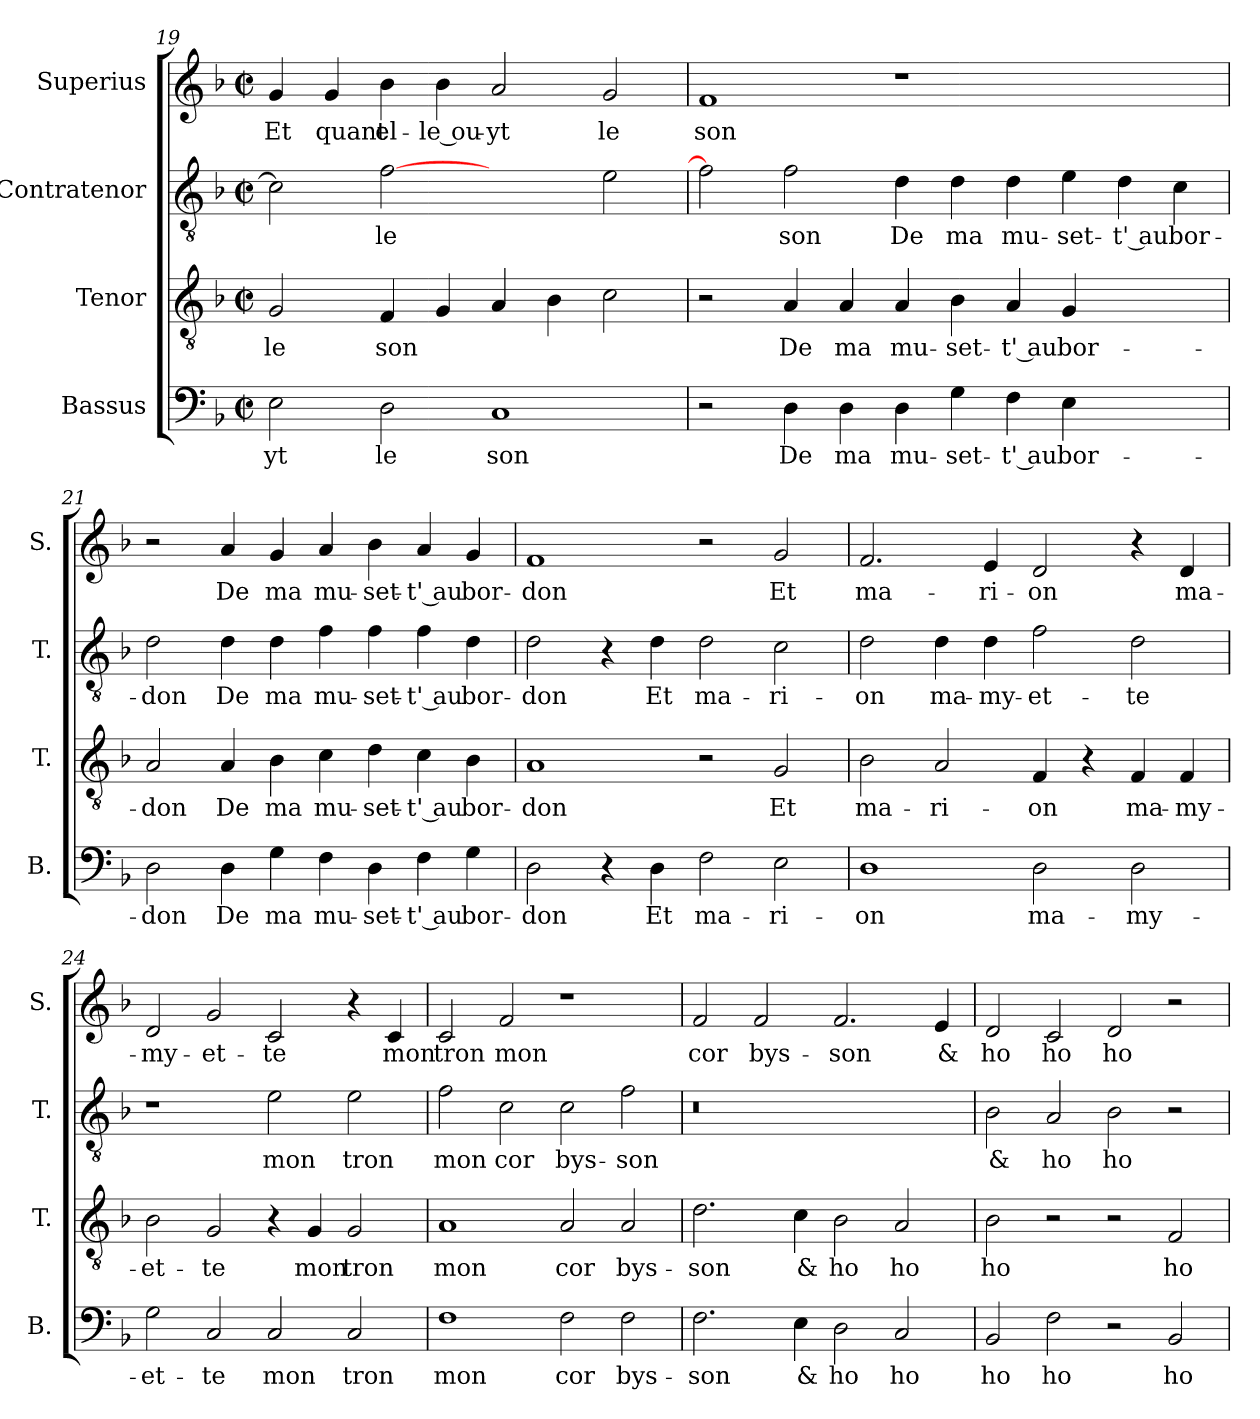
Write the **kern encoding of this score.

**kern	**text	**kern	**text	**kern	**text	**kern	**text
*part4	*part4	*part3	*part3	*part2	*part2	*part1	*part1
*staff4	*staff4	*staff3	*staff3	*staff2	*staff2	*staff1	*staff1
*I"Bassus	*	*I"Tenor	*	*I"Contratenor	*	*I"Superius	*
*I'B.	*	*I'T.	*	*I'T.	*	*I'S.	*
*clefF4	*	*clefGv2	*	*clefGv2	*	*clefG2	*
*k[b-]	*	*k[b-]	*	*k[b-]	*	*k[b-]	*
*F:	*	*F:	*	*F:	*	*F:	*
*M2/2	*	*M2/2	*	*M2/2	*	*M2/2	*
*met(c|)	*	*met(c|)	*	*met(c|)	*	*met(c|)	*
=19	=19	=19	=19	=19	=19	=19	=19
2E\	-yt	2G/	le	2c\]	.	4g/	Et
.	.	.	.	.	.	4g/	quant
2D\	le	4F/	son	[2f\	le	4b-\	el-
.	.	4G/	.	.	.	4b-\	-le ou-
1C/	son	4A/	.	2ryy	.	2a/	-yt
.	.	4B-\	.	.	.	.	.
.	.	2c\	.	2e\	.	2g/	le
=20	=20	=20	=20	=20	=20	=20	=20
2r	.	2r	.	2f\]	.	1f/	son
4D\	De	4A/	De	2f\	son	.	.
4D\	ma	4A/	ma	.	.	.	.
4D\	mu-	4A/	mu-	4d\	De	1r	.
4G\	-set-	4B-\	-set-	4d\	ma	.	.
4F\	-t' au	4A/	-t' au	4d\	mu-	.	.
4E\	bor-	4G/	bor-	4e\	-set-	.	.
2ryy	.	2ryy	.	4d\	-t' au	2ryy	.
.	.	.	.	4c\	bor-	.	.
!!LO:LB:g=z
=21	=21	=21	=21	=21	=21	=21	=21
2D\	-don	2A/	-don	2d\	-don	2r	.
4D\	De	4A/	De	4d\	De	4a/	De
4G\	ma	4B-\	ma	4d\	ma	4g/	ma
4F\	mu-	4c\	mu-	4f\	mu-	4a/	mu-
4D\	-set-	4d\	-set-	4f\	-set-	4b-\	-set-
4F\	-t' au	4c\	-t' au	4f\	-t' au	4a/	-t' au
4G\	bor-	4B-\	bor-	4d\	bor-	4g/	bor-
=22	=22	=22	=22	=22	=22	=22	=22
2D\	-don	1A/	-don	2d\	-don	1f/	-don
4r	.	.	.	4r	.	.	.
4D\	Et	.	.	4d\	Et	.	.
2F\	ma-	2r	.	2d\	ma-	2r	.
2E\	-ri-	2G/	Et	2c\	-ri-	2g/	Et
=23	=23	=23	=23	=23	=23	=23	=23
1D\	-on	2B-\	ma-	2d\	-on	2.f/	ma-
.	.	2A/	-ri-	4d\	ma-	.	.
.	.	.	.	4d\	-my-	4e/	-ri-
2D\	ma-	4F/	-on	2f\	-et-	2d/	-on
.	.	4r	.	.	.	.	.
2D\	-my-	4F/	ma-	2d\	-te	4r	.
.	.	4F/	-my-	.	.	4d/	ma-
=24	=24	=24	=24	=24	=24	=24	=24
2G\	-et-	2B-\	-et-	1r	.	2d/	-my-
2C/	-te	2G/	-te	.	.	2g/	-et-
2C/	mon	4r	.	2e\	mon	2c/	-te
.	.	4G/	mon	.	.	.	.
2C/	tron	2G/	tron	2e\	tron	4r	.
.	.	.	.	.	.	4c/	mon
!!LO:PB:g=z
=25	=25	=25	=25	=25	=25	=25	=25
1F\	mon	1A/	mon	2f\	mon	2c/	tron
.	.	.	.	2c\	cor	2f/	mon
2F\	cor	2A/	cor	2c\	bys-	1r	.
2F\	bys-	2A/	bys-	2f\	-son	.	.
=26	=26	=26	=26	=26	=26	=26	=26
!	!	!	!	!LO:N:vis=0	!	!	!
2.F\	-son	2.d\	-son	1r	.	2f/	cor
.	.	.	.	.	.	2f/	bys-
4E\	&	4c\	&	.	.	.	.
2D\	ho	2B-\	ho	1ryy	.	2.f/	-son
2C/	ho	2A/	ho	.	.	.	.
.	.	.	.	.	.	4e/	&
=27	=27	=27	=27	=27	=27	=27	=27
2BB-/	ho	2B-\	ho	2B-\	&	2d/	ho
2F\	ho	2r	.	2A/	ho	2c/	ho
2r	.	2r	.	2B-\	ho	2d/	ho
2BB-/	ho	2F/	ho	2r	.	2r	.
=	=	=	=	=	=	=	=
*-	*-	*-	*-	*-	*-	*-	*-
